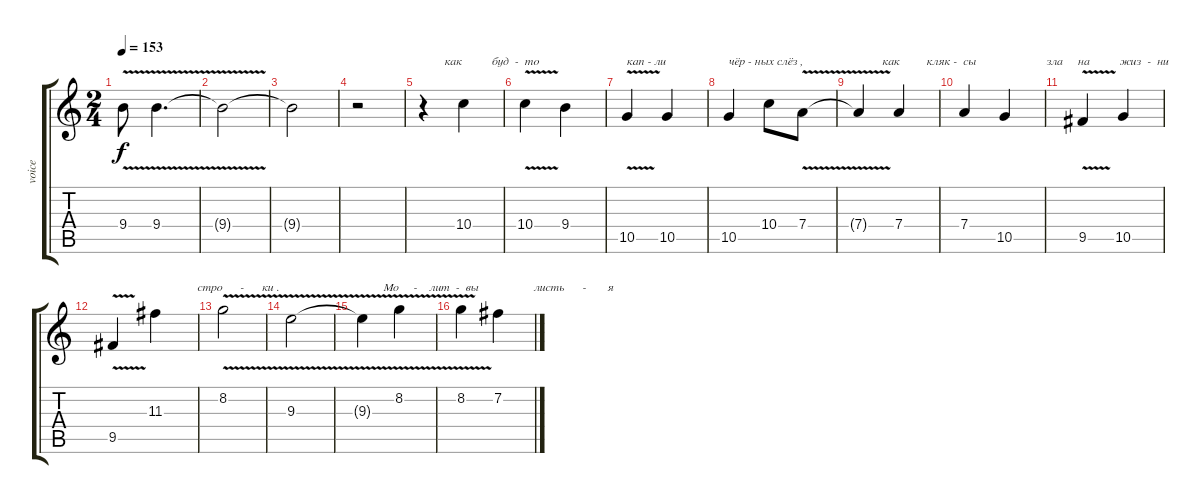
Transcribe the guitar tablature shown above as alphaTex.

\track ("voice" "voice") {instrument synthbass1}
\staff {score tabs}
\tuning (E4 B3 G3 D3 A2 E2) {hide}
\ts (2 4)
\tempo 153
\clef g2
\ks c
9.4{v}.8{dy f} 9.4{v}.4{d} |
9.4{t}.2 |
9.4{t}.2 |
r.2 |
r.4{txt "       как          буд  -  то"} 10.4.4 |
10.4{v}.4 9.4.4 |
10.5{v}.4{txt "кап - ли"} 10.5.4 |
10.5.4{txt "чёр - ных слёз ,"} 10.4.8 7.4{v}.8 |
7.4{t}.4{txt "        как         кляк -  сы"} 7.4.4 |
7.4.4 10.5.4{txt "              зла     на          жиз  -  ни"} |
9.5{v}.4 10.5.4 |
9.5{v}.4 11.3.4{txt "              стро      -      ки ."} |
8.2{v}.2 |
9.3{v}.2 |
9.3{t}.4{txt "       Мо     -    лит  -  вы"} 8.2{v}.4 |
8.2{v}.4 7.2.4{txt "            листь      -       я"}
